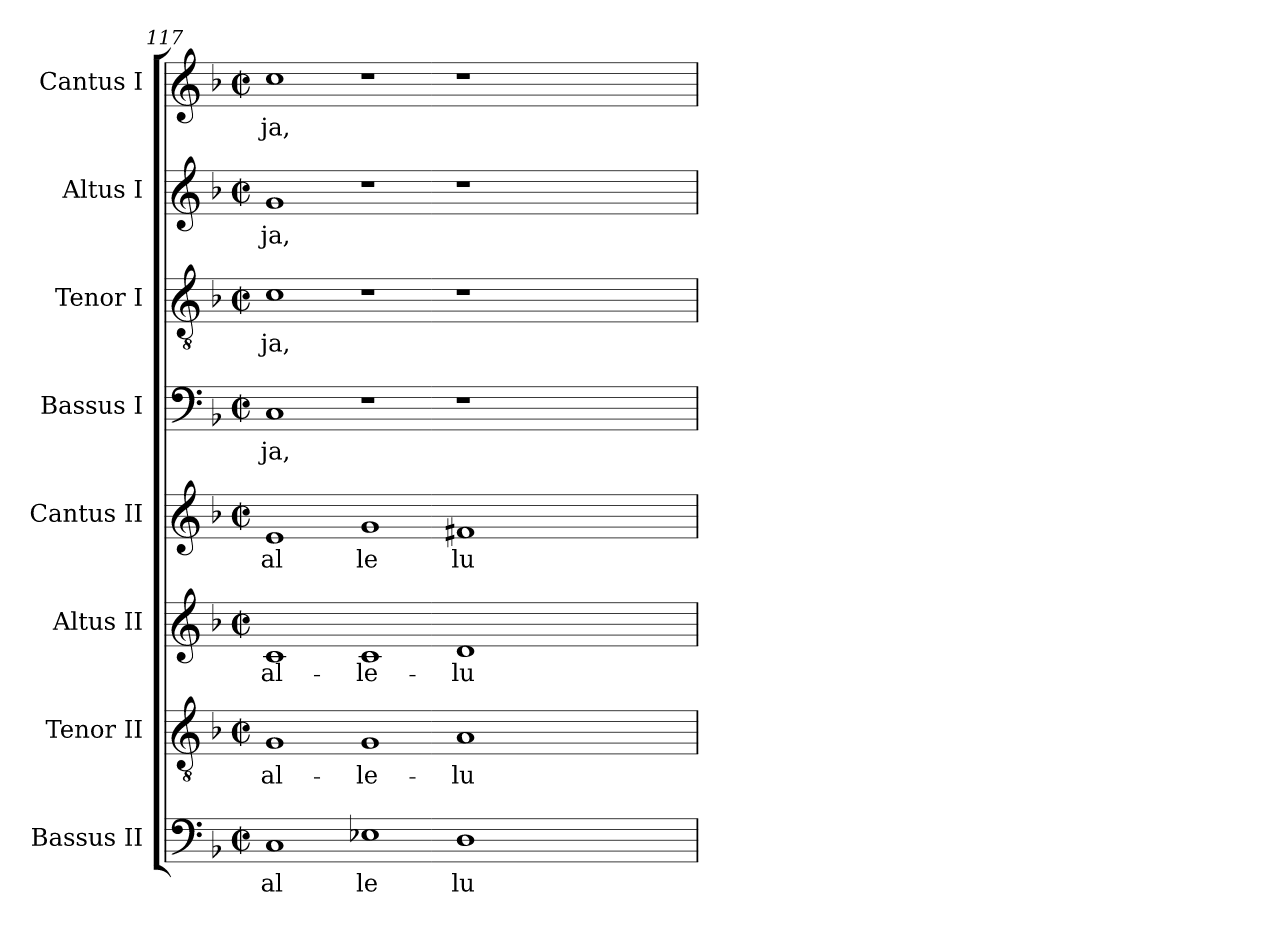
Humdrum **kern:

**kern	**text	**kern	**text	**kern	**text	**kern	**text	**kern	**text	**kern	**text	**kern	**text	**kern	**text
*part8	*part8	*part7	*part7	*part6	*part6	*part5	*part5	*part4	*part4	*part3	*part3	*part2	*part2	*part1	*part1
*staff8	*staff8	*staff7	*staff7	*staff6	*staff6	*staff5	*staff5	*staff4	*staff4	*staff3	*staff3	*staff2	*staff2	*staff1	*staff1
*I"Bassus II	*	*I"Tenor II	*	*I"Altus II	*	*I"Cantus II	*	*I"Bassus I	*	*I"Tenor I	*	*I"Altus I	*	*I"Cantus I	*
*clefF4	*	*clefGv2	*	*clefG2	*	*clefG2	*	*clefF4	*	*clefGv2	*	*clefG2	*	*clefG2	*
*k[b-]	*	*k[b-]	*	*k[b-]	*	*k[b-]	*	*k[b-]	*	*k[b-]	*	*k[b-]	*	*k[b-]	*
*F:	*	*F:	*	*F:	*	*F:	*	*F:	*	*F:	*	*F:	*	*F:	*
*M2/2	*	*M2/2	*	*M2/2	*	*M2/2	*	*M2/2	*	*M2/2	*	*M2/2	*	*M2/2	*
*met(c|)	*	*met(c|)	*	*met(c|)	*	*met(c|)	*	*met(c|)	*	*met(c|)	*	*met(c|)	*	*met(c|)	*
=117	=117	=117	=117	=117	=117	=117	=117	=117	=117	=117	=117	=117	=117	=117	=117
!	!LO:LY:b:cj	!	!LO:LY:b:cj	!	!LO:LY:b:cj	!	!LO:LY:b:cj	!	!LO:LY:b:cj	!	!LO:LY:b:cj	!	!LO:LY:b:cj	!	!LO:LY:b:cj
1C	al	1G	al-	1c	al-	1e	al	1C	ja,	1c	ja,	1g	-ja,	1cc	-ja,
!	!LO:LY:b:cj	!	!LO:LY:b:cj	!	!LO:LY:b:cj	!	!LO:LY:b:cj	!	!	!	!	!	!	!	!
1E-X	le	1G	-le-	1c	-le-	1g	le	1r	.	1r	.	1r	.	1r	.
!	!LO:LY:b:cj	!	!LO:LY:b:cj	!	!LO:LY:b:cj	!	!LO:LY:b:cj	!LO:N:vis=1	!	!LO:N:vis=1	!	!LO:N:vis=1	!	!LO:N:vis=1	!
1D	lu	1A	-lu-	1d	-lu-	1f#X	lu	0.r	.	0.r	.	0.r	.	0.r	.
0ryy	.	0ryy	.	0ryy	.	0ryy	.	.	.	.	.	.	.	.	.
=	=	=	=	=	=	=	=	=	=	=	=	=	=	=	=
*-	*-	*-	*-	*-	*-	*-	*-	*-	*-	*-	*-	*-	*-	*-	*-
